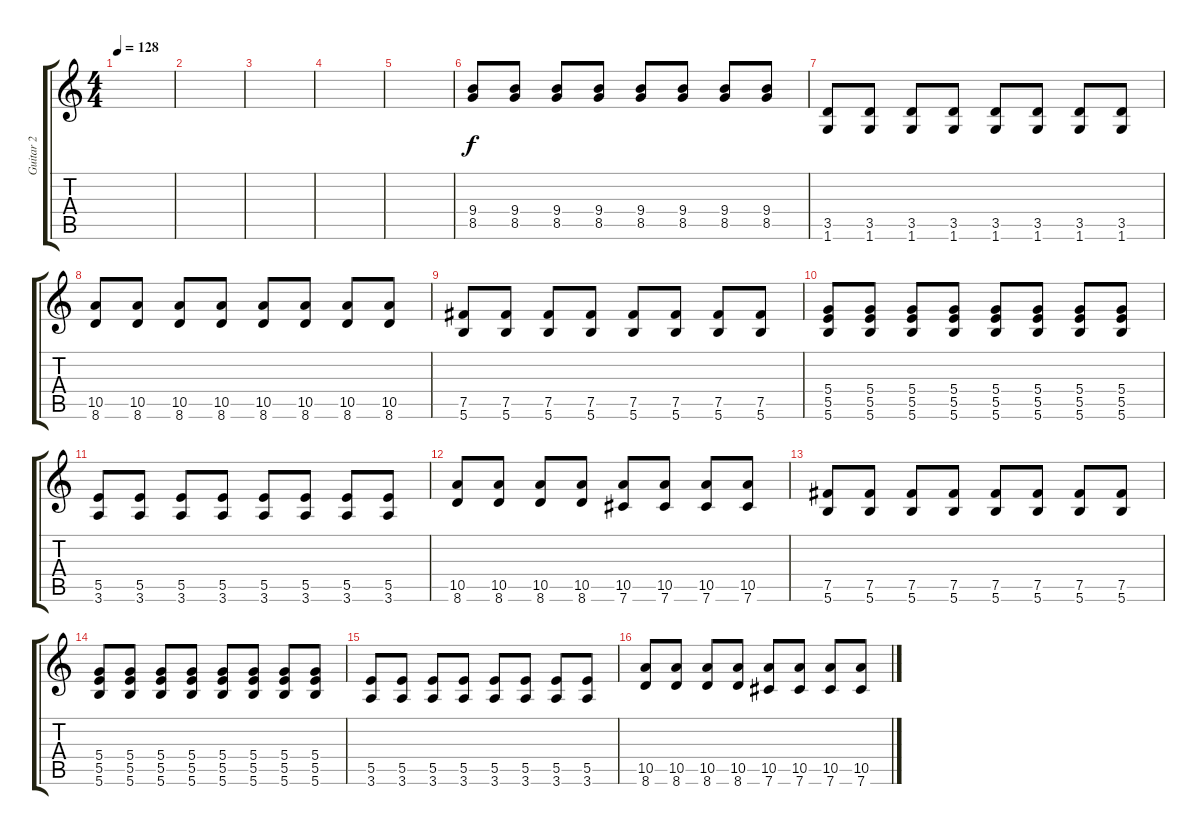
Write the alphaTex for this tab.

\track ("Guitar 2" "Guitar 2") {instrument overdrivenguitar}
\staff {score tabs}
\tuning (D4 B3 Gb3 D3 B2 Gb2) {hide}
\ts (4 4)
\tempo 128
\clef g2
\ks c
|
|
|
|
|
(9.4 8.5).8 (9.4 8.5).8 (9.4 8.5).8 (9.4 8.5).8 (9.4 8.5).8 (9.4 8.5).8 (9.4 8.5).8 (9.4 8.5).8 |
(3.5 1.6).8 (3.5 1.6).8 (3.5 1.6).8 (3.5 1.6).8 (3.5 1.6).8 (3.5 1.6).8 (3.5 1.6).8 (3.5 1.6).8 |
(10.5 8.6).8 (10.5 8.6).8 (10.5 8.6).8 (10.5 8.6).8 (10.5 8.6).8 (10.5 8.6).8 (10.5 8.6).8 (10.5 8.6).8 |
(7.5 5.6).8 (7.5 5.6).8 (7.5 5.6).8 (7.5 5.6).8 (7.5 5.6).8 (7.5 5.6).8 (7.5 5.6).8 (7.5 5.6).8 |
(5.4 5.5 5.6).8 (5.4 5.5 5.6).8 (5.4 5.5 5.6).8 (5.4 5.5 5.6).8 (5.4 5.5 5.6).8 (5.4 5.5 5.6).8 (5.4 5.5 5.6).8 (5.4 5.5 5.6).8 |
(5.5 3.6).8 (5.5 3.6).8 (5.5 3.6).8 (5.5 3.6).8 (5.5 3.6).8 (5.5 3.6).8 (5.5 3.6).8 (5.5 3.6).8 |
(10.5 8.6).8 (10.5 8.6).8 (10.5 8.6).8 (10.5 8.6).8 (10.5 7.6).8 (10.5 7.6).8 (10.5 7.6).8 (10.5 7.6).8 |
(7.5 5.6).8 (7.5 5.6).8 (7.5 5.6).8 (7.5 5.6).8 (7.5 5.6).8 (7.5 5.6).8 (7.5 5.6).8 (7.5 5.6).8 |
(5.4 5.5 5.6).8 (5.4 5.5 5.6).8 (5.4 5.5 5.6).8 (5.4 5.5 5.6).8 (5.4 5.5 5.6).8 (5.4 5.5 5.6).8 (5.4 5.5 5.6).8 (5.4 5.5 5.6).8 |
(5.5 3.6).8 (5.5 3.6).8 (5.5 3.6).8 (5.5 3.6).8 (5.5 3.6).8 (5.5 3.6).8 (5.5 3.6).8 (5.5 3.6).8 |
(10.5 8.6).8 (10.5 8.6).8 (10.5 8.6).8 (10.5 8.6).8 (10.5 7.6).8 (10.5 7.6).8 (10.5 7.6).8 (10.5 7.6).8
